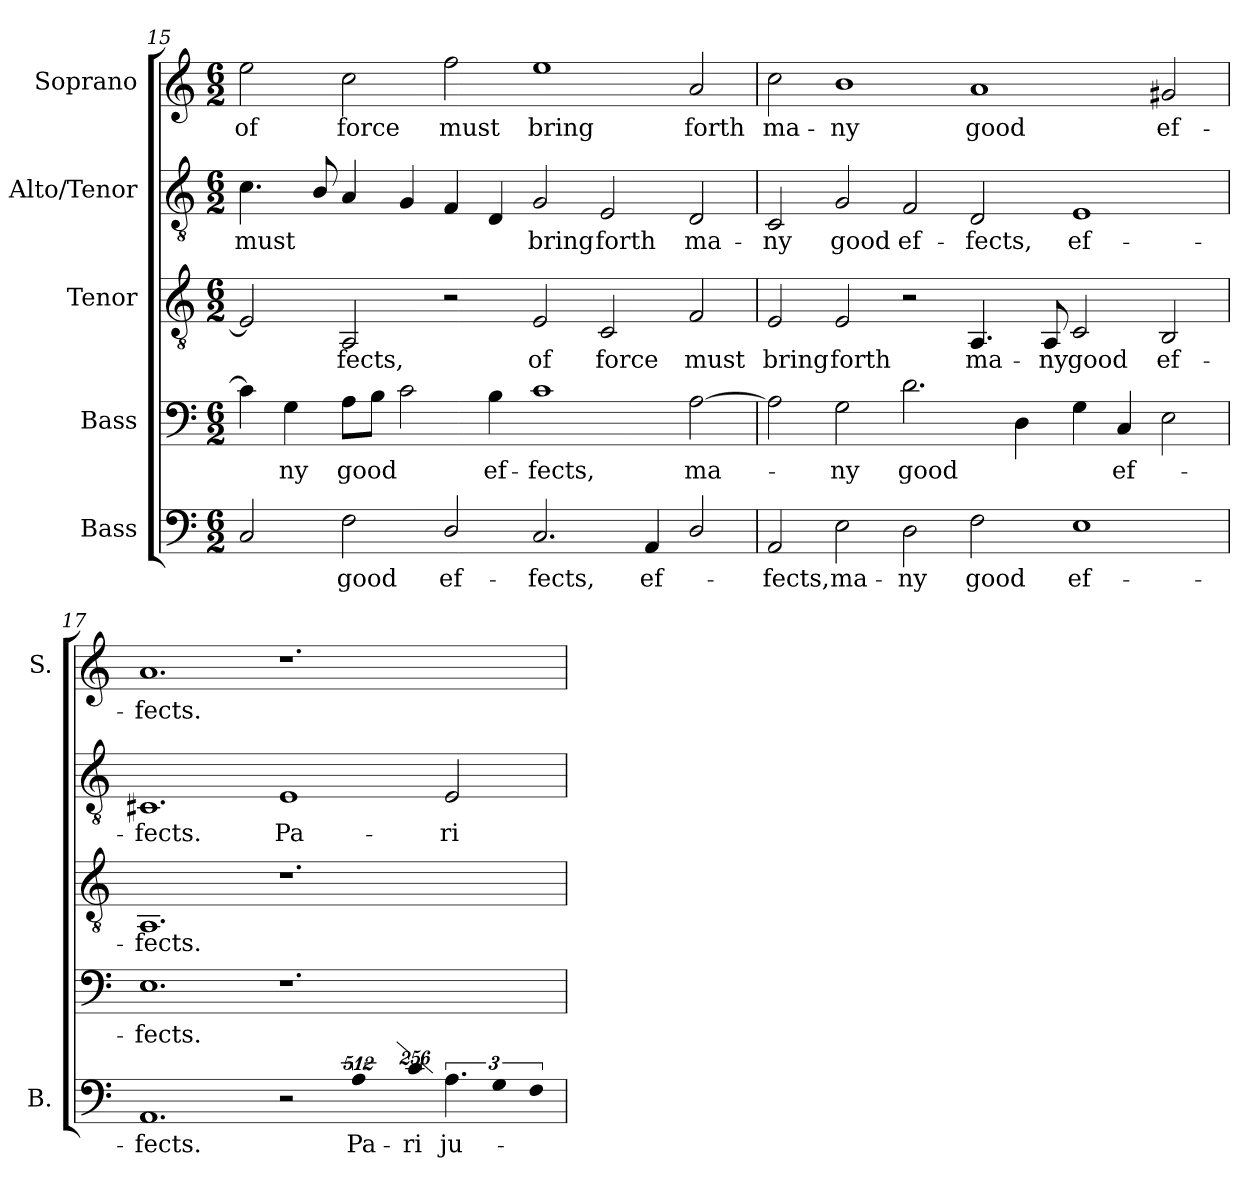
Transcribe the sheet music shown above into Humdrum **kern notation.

**kern	**text	**kern	**text	**kern	**text	**kern	**text	**kern	**text
*part5	*part5	*part4	*part4	*part3	*part3	*part2	*part2	*part1	*part1
*staff5	*staff5	*staff4	*staff4	*staff3	*staff3	*staff2	*staff2	*staff1	*staff1
*I"Bass	*	*I"Bass	*	*I"Tenor	*	*I"Alto/Tenor	*	*I"Soprano	*
*I'B.	*	*	*	*	*	*	*	*I'S.	*
!!LO:LB:g=z
*clefF4	*	*clefF4	*	*clefGv2	*	*clefGv2	*	*clefG2	*
*k[]	*	*k[]	*	*k[]	*	*k[]	*	*k[]	*
*C:	*	*C:	*	*C:	*	*C:	*	*C:	*
*M6/2	*	*M6/2	*	*M6/2	*	*M6/2	*	*M6/2	*
=15	=15	=15	=15	=15	=15	=15	=15	=15	=15
!	!	!	!	!	!	!	!LO:LY:b:color=#000000	!	!
!	!	!	!	!	!	!	!	!	!LO:LY:b:color=#000000
2Ci/	.	4ci\]	.	2Ei/]	.	4.ci\	must	2eei\	of
!	!	!	!LO:LY:b:color=#000000	!	!	!	!	!	!
.	.	4Gi\	-ny	.	.	.	.	.	.
.	.	.	.	.	.	8Bi/	.	.	.
!	!LO:LY:b:color=#000000	!	!	!	!	!	!	!	!
!	!	!	!LO:LY:b:color=#000000	!	!	!	!	!	!
!	!	!	!	!	!LO:LY:b:color=#000000	!	!	!	!
!	!	!	!	!	!	!	!	!	!LO:LY:b:color=#000000
2Fi\	good	8Ai\L	good	2AAi/	-fects,	4Ai/	.	2cci\	force
.	.	8Bi\J	.	.	.	.	.	.	.
.	.	2ci\	.	.	.	4Gi/	.	.	.
!	!LO:LY:b:color=#000000	!	!	!	!	!	!	!	!
!	!	!	!	!	!	!	!	!	!LO:LY:b:color=#000000
2Di/	ef-	.	.	2r	.	4Fi/	.	2ffi\	must
!	!	!	!LO:LY:b:color=#000000	!	!	!	!	!	!
.	.	4Bi\	ef-	.	.	4Di/	.	.	.
!	!LO:LY:b:color=#000000	!	!	!	!	!	!	!	!
!	!	!	!LO:LY:b:color=#000000	!	!	!	!	!	!
!	!	!	!	!	!LO:LY:b:color=#000000	!	!	!	!
!	!	!	!	!	!	!	!LO:LY:b:color=#000000	!	!
!	!	!	!	!	!	!	!	!	!LO:LY:b:color=#000000
2.Ci/	-fects,	1ci	-fects,	2Ei/	of	2Gi/	bring	1eei	bring
!	!	!	!	!	!LO:LY:b:color=#000000	!	!	!	!
!	!	!	!	!	!	!	!LO:LY:b:color=#000000	!	!
.	.	.	.	2Ci/	force	2Ei/	forth	.	.
!	!LO:LY:b:color=#000000	!	!	!	!	!	!	!	!
4AAi/	ef-	.	.	.	.	.	.	.	.
!	!	!	!LO:LY:b:color=#000000	!	!	!	!	!	!
!	!	!	!	!	!LO:LY:b:color=#000000	!	!	!	!
!	!	!	!	!	!	!	!LO:LY:b:color=#000000	!	!
!	!	!	!	!	!	!	!	!	!LO:LY:b:color=#000000
2Di/	.	[2Ai\	ma-	2Fi/	must	2Di/	ma-	2ai/	forth
=16	=16	=16	=16	=16	=16	=16	=16	=16	=16
!	!LO:LY:b:color=#000000	!	!	!	!	!	!	!	!
!	!	!	!	!	!LO:LY:b:color=#000000	!	!	!	!
!	!	!	!	!	!	!	!LO:LY:b:color=#000000	!	!
!	!	!	!	!	!	!	!	!	!LO:LY:b:color=#000000
2AAi/	-fects,	2Ai\]	.	2Ei/	bring	2Ci/	-ny	2cci\	ma-
!	!LO:LY:b:color=#000000	!	!	!	!	!	!	!	!
!	!	!	!LO:LY:b:color=#000000	!	!	!	!	!	!
!	!	!	!	!	!LO:LY:b:color=#000000	!	!	!	!
!	!	!	!	!	!	!	!LO:LY:b:color=#000000	!	!
!	!	!	!	!	!	!	!	!	!LO:LY:b:color=#000000
2Ei\	ma-	2Gi\	-ny	2Ei/	forth	2Gi/	good	1bi	-ny
!	!LO:LY:b:color=#000000	!	!	!	!	!	!	!	!
!	!	!	!LO:LY:b:color=#000000	!	!	!	!	!	!
!	!	!	!	!	!	!	!LO:LY:b:color=#000000	!	!
2Di\	-ny	2.di\	good	2r	.	2Fi/	ef-	.	.
!	!LO:LY:b:color=#000000	!	!	!	!	!	!	!	!
!	!	!	!	!	!LO:LY:b:color=#000000	!	!	!	!
!	!	!	!	!	!	!	!LO:LY:b:color=#000000	!	!
!	!	!	!	!	!	!	!	!	!LO:LY:b:color=#000000
2Fi\	good	.	.	4.AAi/	ma-	2Di/	-fects,	1ai	good
.	.	4Di\	.	.	.	.	.	.	.
!	!	!	!	!	!LO:LY:b:color=#000000	!	!	!	!
.	.	.	.	8AAi/	-ny	.	.	.	.
!	!LO:LY:b:color=#000000	!	!	!	!	!	!	!	!
!	!	!	!	!	!LO:LY:b:color=#000000	!	!	!	!
!	!	!	!	!	!	!	!LO:LY:b:color=#000000	!	!
1Ei	ef-	4Gi\	.	2Ci/	good	1Ei	ef-	.	.
!	!	!	!LO:LY:b:color=#000000	!	!	!	!	!	!
.	.	4Ci/	ef-	.	.	.	.	.	.
!	!	!	!	!	!LO:LY:b:color=#000000	!	!	!	!
!	!	!	!	!	!	!	!	!	!LO:LY:b:color=#000000
.	.	2Ei\	.	2BBi/	ef-	.	.	2g#Xi/	ef-
=17	=17	=17	=17	=17	=17	=17	=17	=17	=17
!	!LO:LY:b:color=#000000	!	!	!	!	!	!	!	!
!	!	!	!LO:LY:b:color=#000000	!	!	!	!	!	!
!	!	!	!	!	!LO:LY:b:color=#000000	!	!	!	!
!	!	!	!	!	!	!	!LO:LY:b:color=#000000	!	!
!	!	!	!	!	!	!	!	!	!LO:LY:b:color=#000000
1.AAi	-fects.	1.Ei	-fects.	1.AAi	-fects.	1.C#Xi	-fects.	1.ai	-fects.
!	!	!	!	!	!	!	!LO:LY:b:color=#000000	!	!
2r	.	1.r	.	1.r	.	1Ei	Pa-	1.r	.
!LO:N:vis=2	!	!	!	!	!	!	!	!	!
!	!LO:LY:b:color=#000000	!	!	!	!	!	!	!	!
1024%341Ai\	Pa-	.	.	.	.	.	.	.	.
!LO:N:vis=4	!	!	!	!	!	!	!	!	!
!	!LO:LY:b:color=#000000	!	!	!	!	!	!	!	!
1024%171ci\	-ri	.	.	.	.	.	.	.	.
!	!LO:LY:b:color=#000000	!	!	!	!	!	!	!	!
!	!	!	!	!	!	!	!LO:LY:b:color=#000000	!	!
6.Ai\	ju-	.	.	.	.	2Ei/	-ri	.	.
!LO:N:vis=8	!	!	!	!	!	!	!	!	!
1024%85Gi\	.	.	.	.	.	.	.	.	.
!LO:N:vis=4	!	!	!	!	!	!	!	!	!
1024%171Fi\	.	.	.	.	.	.	.	.	.
=	=	=	=	=	=	=	=	=	=
*-	*-	*-	*-	*-	*-	*-	*-	*-	*-
